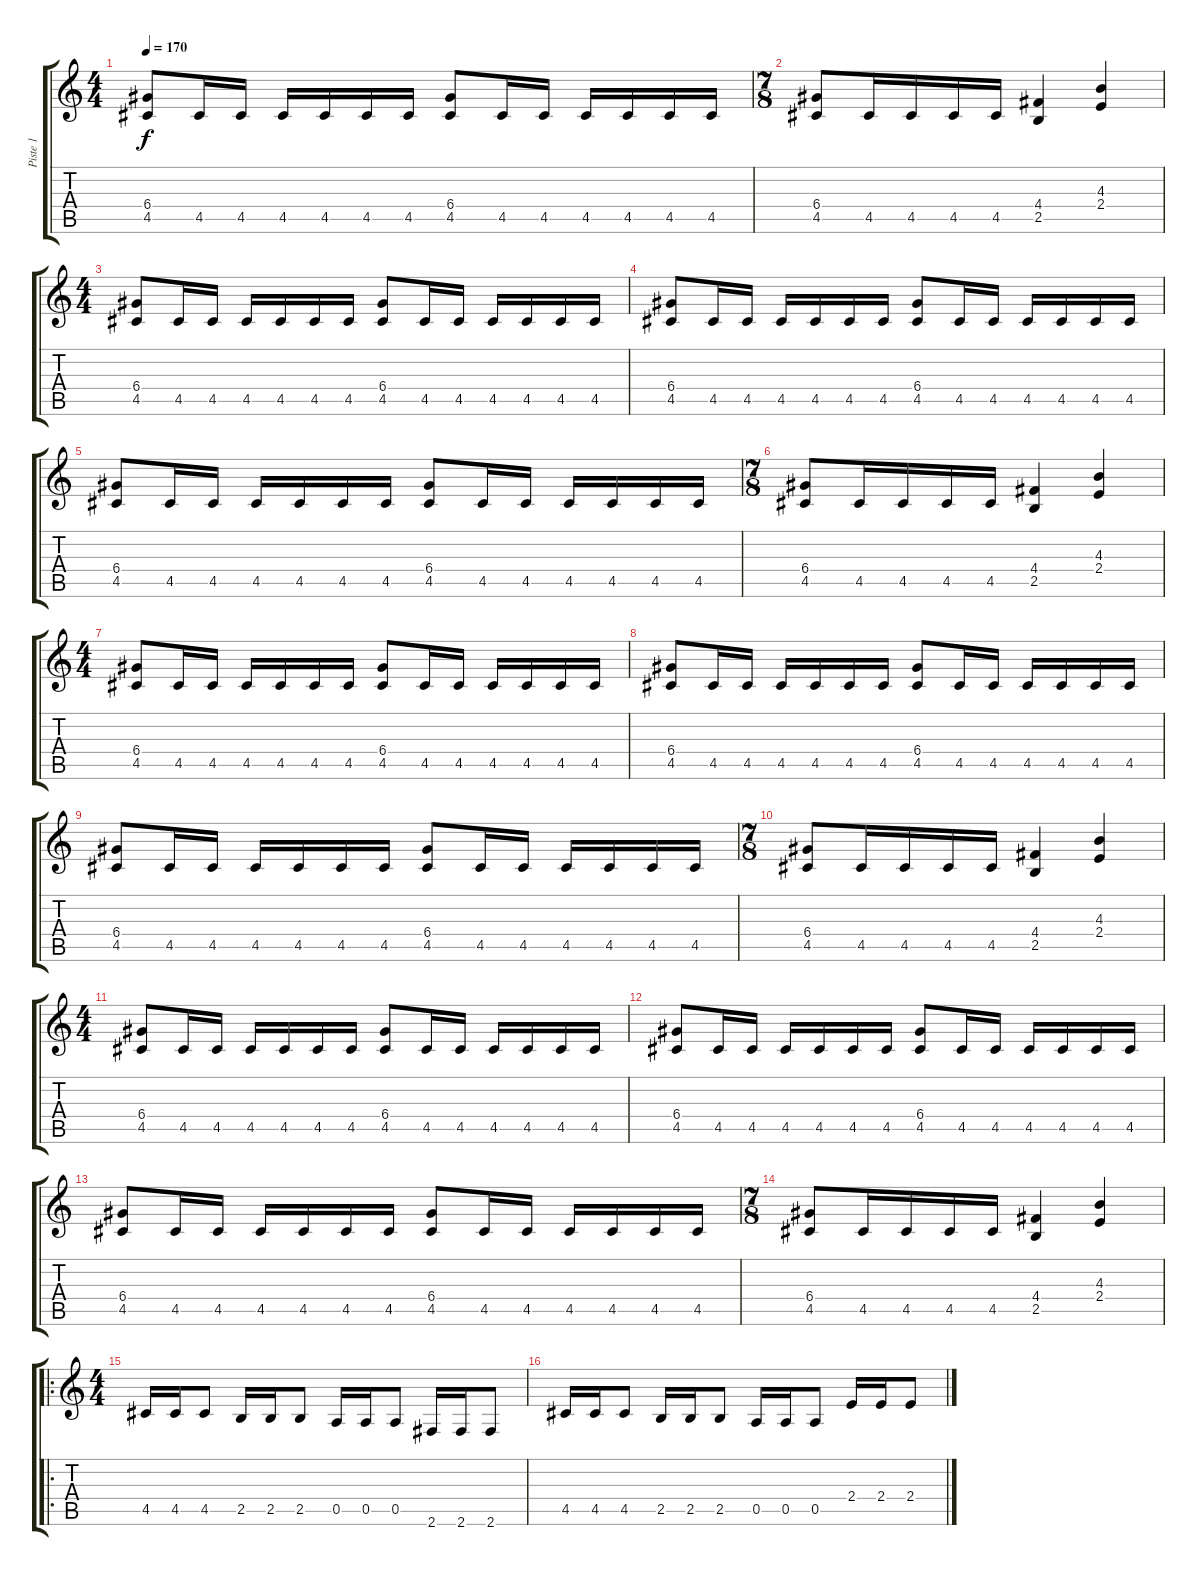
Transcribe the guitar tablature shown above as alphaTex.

\track ("Piste 1" "Piste 1") {instrument distortionguitar}
\staff {score tabs}
\tuning (E4 B3 G3 D3 A2 E2) {hide}
\ts (4 4)
\tempo 170
\clef g2
\ks c
(6.4 4.5).8{dy f} 4.5.16 4.5.16 4.5.16 4.5.16 4.5.16 4.5.16 (6.4 4.5).8 4.5.16 4.5.16 4.5.16 4.5.16 4.5.16 4.5.16 |
\ts (7 8)
(6.4 4.5).8 4.5.16 4.5.16 4.5.16 4.5.16 (4.4 2.5).4 (4.3 2.4).4 |
\ts (4 4)
(6.4 4.5).8 4.5.16 4.5.16 4.5.16 4.5.16 4.5.16 4.5.16 (6.4 4.5).8 4.5.16 4.5.16 4.5.16 4.5.16 4.5.16 4.5.16 |
(6.4 4.5).8 4.5.16 4.5.16 4.5.16 4.5.16 4.5.16 4.5.16 (6.4 4.5).8 4.5.16 4.5.16 4.5.16 4.5.16 4.5.16 4.5.16 |
(6.4 4.5).8 4.5.16 4.5.16 4.5.16 4.5.16 4.5.16 4.5.16 (6.4 4.5).8 4.5.16 4.5.16 4.5.16 4.5.16 4.5.16 4.5.16 |
\ts (7 8)
(6.4 4.5).8 4.5.16 4.5.16 4.5.16 4.5.16 (4.4 2.5).4 (4.3 2.4).4 |
\ts (4 4)
(6.4 4.5).8 4.5.16 4.5.16 4.5.16 4.5.16 4.5.16 4.5.16 (6.4 4.5).8 4.5.16 4.5.16 4.5.16 4.5.16 4.5.16 4.5.16 |
(6.4 4.5).8 4.5.16 4.5.16 4.5.16 4.5.16 4.5.16 4.5.16 (6.4 4.5).8 4.5.16 4.5.16 4.5.16 4.5.16 4.5.16 4.5.16 |
(6.4 4.5).8 4.5.16 4.5.16 4.5.16 4.5.16 4.5.16 4.5.16 (6.4 4.5).8 4.5.16 4.5.16 4.5.16 4.5.16 4.5.16 4.5.16 |
\ts (7 8)
(6.4 4.5).8 4.5.16 4.5.16 4.5.16 4.5.16 (4.4 2.5).4 (4.3 2.4).4 |
\ts (4 4)
(6.4 4.5).8 4.5.16 4.5.16 4.5.16 4.5.16 4.5.16 4.5.16 (6.4 4.5).8 4.5.16 4.5.16 4.5.16 4.5.16 4.5.16 4.5.16 |
(6.4 4.5).8 4.5.16 4.5.16 4.5.16 4.5.16 4.5.16 4.5.16 (6.4 4.5).8 4.5.16 4.5.16 4.5.16 4.5.16 4.5.16 4.5.16 |
(6.4 4.5).8 4.5.16 4.5.16 4.5.16 4.5.16 4.5.16 4.5.16 (6.4 4.5).8 4.5.16 4.5.16 4.5.16 4.5.16 4.5.16 4.5.16 |
\ts (7 8)
(6.4 4.5).8 4.5.16 4.5.16 4.5.16 4.5.16 (4.4 2.5).4 (4.3 2.4).4 |
\ro
\ts (4 4)
4.5.16 4.5.16 4.5.8 2.5.16 2.5.16 2.5.8 0.5.16 0.5.16 0.5.8 2.6.16 2.6.16 2.6.8 |
4.5.16 4.5.16 4.5.8 2.5.16 2.5.16 2.5.8 0.5.16 0.5.16 0.5.8 2.4.16 2.4.16 2.4.8
